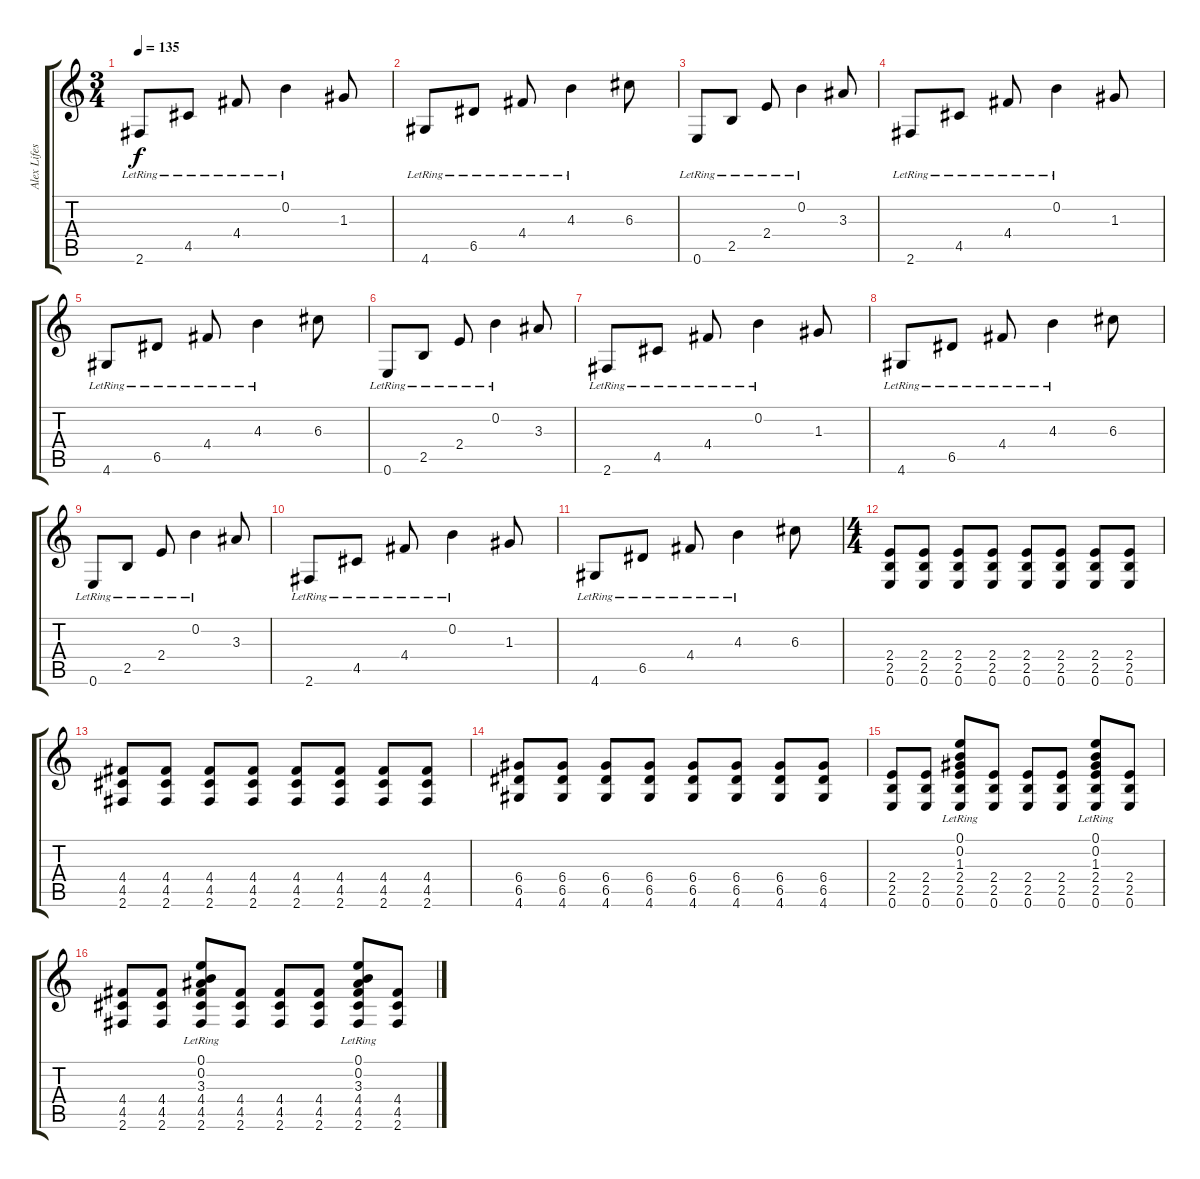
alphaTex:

\track ("Alex Lifeson" "Alex Lifes") {instrument electricguitarclean}
\staff {score tabs}
\tuning (E4 B3 G3 D3 A2 E2) {hide}
\ts (3 4)
\tempo 135
\clef g2
\ks c
2.6{lr}.8{dy f} 4.5{lr}.8 4.4{lr}.8 0.2{lr}.4 1.3.8 |
4.6{lr}.8 6.5{lr}.8 4.4{lr}.8 4.3{lr}.4 6.3.8 |
0.6{lr}.8 2.5{lr}.8 2.4{lr}.8 0.2{lr}.4 3.3.8 |
2.6{lr}.8 4.5{lr}.8 4.4{lr}.8 0.2{lr}.4 1.3.8 |
4.6{lr}.8 6.5{lr}.8 4.4{lr}.8 4.3{lr}.4 6.3.8 |
0.6{lr}.8 2.5{lr}.8 2.4{lr}.8 0.2{lr}.4 3.3.8 |
2.6{lr}.8 4.5{lr}.8 4.4{lr}.8 0.2{lr}.4 1.3.8 |
4.6{lr}.8 6.5{lr}.8 4.4{lr}.8 4.3{lr}.4 6.3.8 |
0.6{lr}.8 2.5{lr}.8 2.4{lr}.8 0.2{lr}.4 3.3.8 |
2.6{lr}.8 4.5{lr}.8 4.4{lr}.8 0.2{lr}.4 1.3.8 |
4.6{lr}.8 6.5{lr}.8 4.4{lr}.8 4.3{lr}.4 6.3.8 |
\ts (4 4)
(2.4 2.5 0.6).8 (2.4 2.5 0.6).8 (2.4 2.5 0.6).8 (2.4 2.5 0.6).8 (2.4 2.5 0.6).8 (2.4 2.5 0.6).8 (2.4 2.5 0.6).8 (2.4 2.5 0.6).8 |
(4.4 4.5 2.6).8 (4.4 4.5 2.6).8 (4.4 4.5 2.6).8 (4.4 4.5 2.6).8 (4.4 4.5 2.6).8 (4.4 4.5 2.6).8 (4.4 4.5 2.6).8 (4.4 4.5 2.6).8 |
(6.4 6.5 4.6).8 (6.4 6.5 4.6).8 (6.4 6.5 4.6).8 (6.4 6.5 4.6).8 (6.4 6.5 4.6).8 (6.4 6.5 4.6).8 (6.4 6.5 4.6).8 (6.4 6.5 4.6).8 |
(2.4 2.5 0.6).8 (2.4 2.5 0.6).8 (0.1{lr} 0.2{lr} 1.3{lr} 2.4 2.5 0.6).8 (2.4 2.5 0.6).8 (2.4 2.5 0.6).8 (2.4 2.5 0.6).8 (0.1{lr} 0.2{lr} 1.3{lr} 2.4 2.5 0.6).8 (2.4 2.5 0.6).8 |
(4.4 4.5 2.6).8 (4.4 4.5 2.6).8 (0.1{lr} 0.2{lr} 3.3{lr} 4.4 4.5 2.6).8 (4.4 4.5 2.6).8 (4.4 4.5 2.6).8 (4.4 4.5 2.6).8 (0.1{lr} 0.2{lr} 3.3{lr} 4.4 4.5 2.6).8 (4.4 4.5 2.6).8
